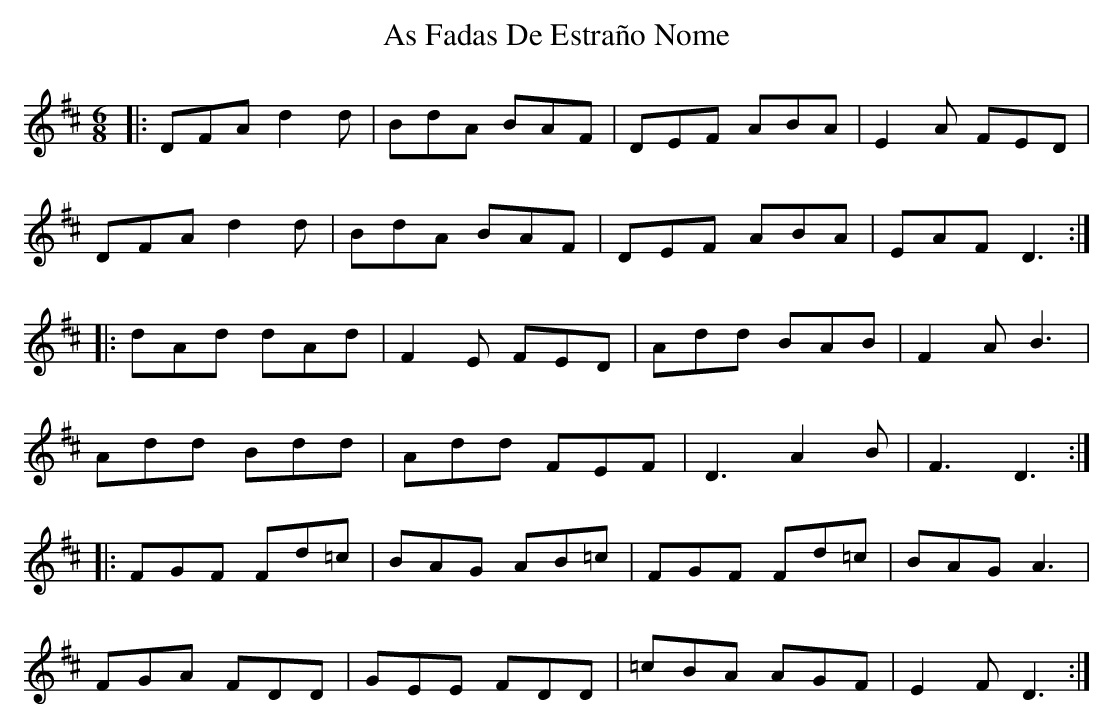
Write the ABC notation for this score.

X:1
T: As Fadas De Estraño Nome
M: 6/8
L: 1/8
K: Dmaj
|:DFA d2 d|BdA BAF|DEF ABA|E2A FED|
DFA d2d|BdA BAF|DEF ABA|EAF D3:|
|:dAd dAd|F2E FED|Add BAB|F2A B3|
Add Bdd|Add FEF|D3 A2B|F3 D3:|
|:FGF Fd=c|BAG AB=c|FGF Fd=c|BAGA3|
FGA FDD|GEE FDD|=cBA AGF|E2FD3:|
